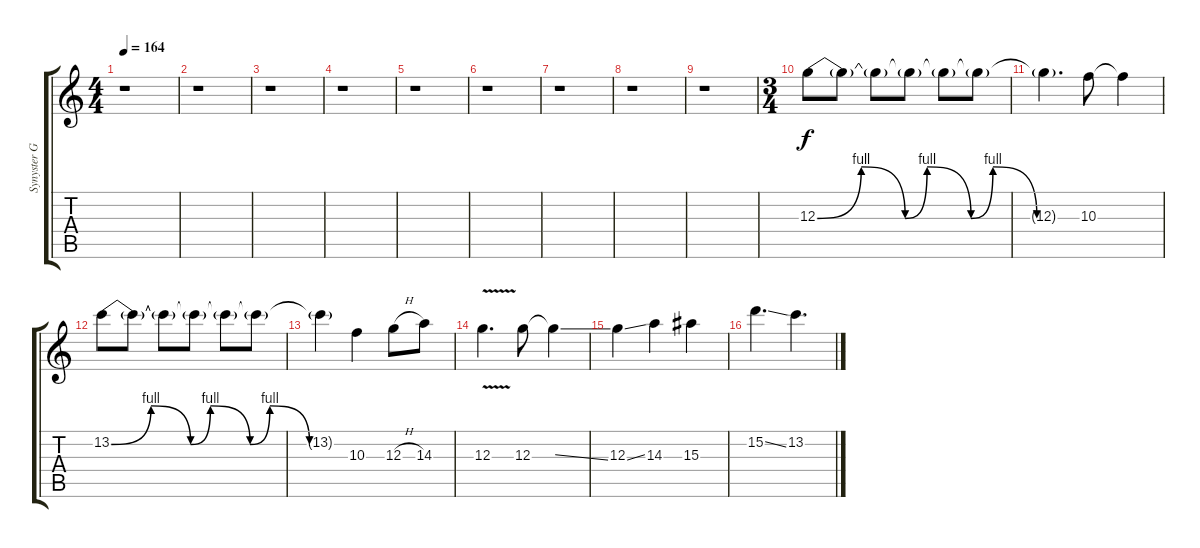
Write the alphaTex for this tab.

\track ("Synyster Gates (Pan-Lead)" "Synyster G") {instrument distortionguitar}
\staff {score tabs}
\tuning (E4 B3 G3 D3 A2 D2) {hide}
\ts (4 4)
\tempo 164
\clef g2
\ks c
r.1{dy f} |
r.1 |
r.1 |
r.1 |
r.1 |
r.1 |
r.1 |
r.1 |
r.1 |
\ts (3 4)
12.3{be (custom 0 0 10 4 20 0 25 4 35 0 40 4 50 0 60 0)}.8 12.3{t}.8 12.3{t}.8 12.3{t}.8 12.3{t}.8 12.3{t}.8 |
12.3{t}.4{d} 10.3.8 10.3{t}.4 |
13.2{be (custom 0 0 10 4 20 0 25 4 35 0 40 4 50 0 60 0)}.8 13.2{t}.8 13.2{t}.8 13.2{t}.8 13.2{t}.8 13.2{t}.8 |
13.2{t}.4 10.3.4 12.3{h}.8 14.3.8 |
12.3{v}.4{d} 12.3.8 12.3{ss t}.4 |
12.3{ss}.4 14.3.4 15.3.4 |
15.2{ss}.4{d} 13.2.4{d}
